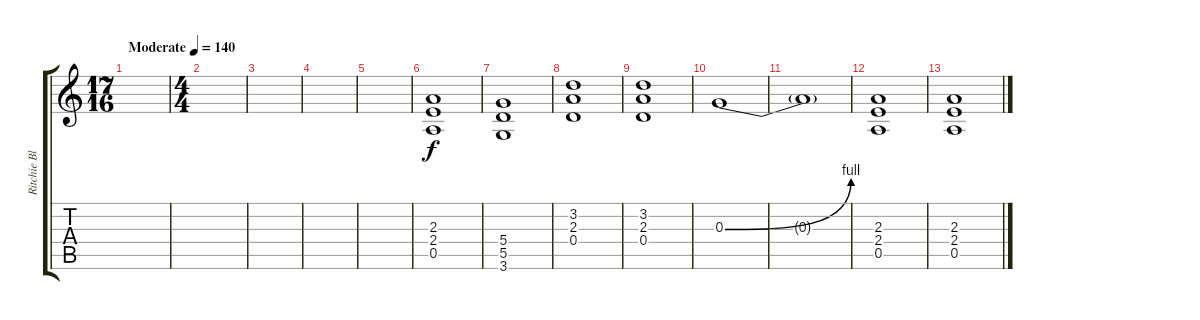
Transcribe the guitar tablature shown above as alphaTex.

\track ("Ritchie Blackmore Rhythm" "Ritchie Bl") {instrument overdrivenguitar}
\staff {score tabs}
\tuning (E4 B3 G3 D3 A2 E2) {hide}
\ts (17 16)
\tempo (140 "Moderate")
\clef g2
\ks c
|
\ts (4 4)
|
|
|
|
(2.3 2.4 0.5).1 |
(5.4 5.5 3.6).1 |
(3.2 2.3 0.4).1 |
(3.2 2.3 0.4).1 |
0.3{be (bend 0 0 60 4)}.1{volume 16} |
0.3{t}.1 |
(2.3 2.4 0.5).1{volume 11} |
(2.3 2.4 0.5).1
